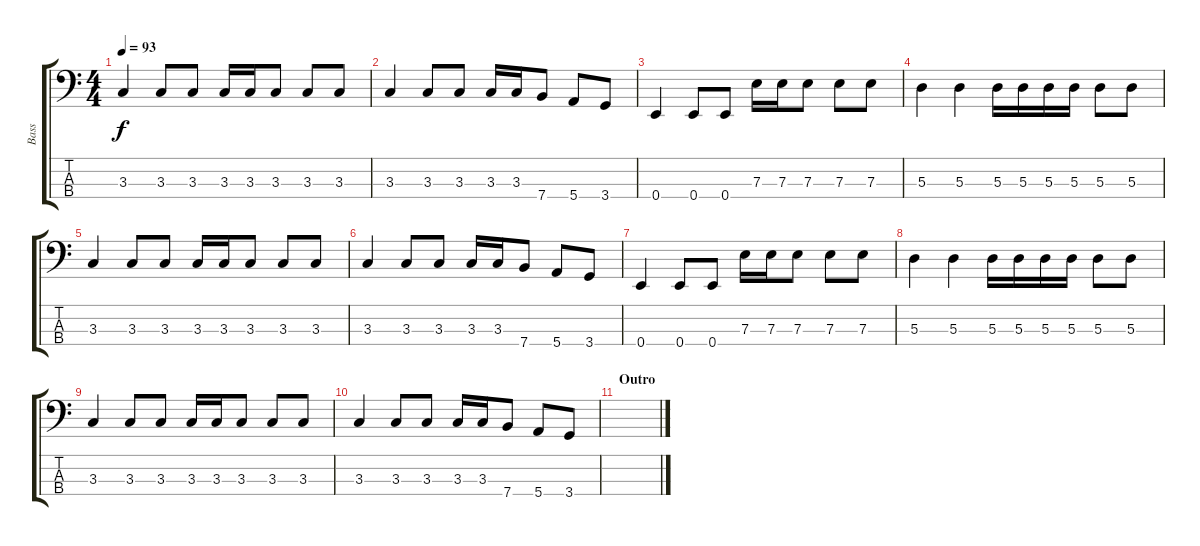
\track ("Bass" "Bass") {instrument electricbassfinger}
\staff {score tabs}
\tuning (G2 D2 A1 E1) {hide}
\ts (4 4)
\tempo 93
\clef f4
\ks c
3.3.4{dy f} 3.3.8 3.3.8 3.3.16 3.3.16 3.3.8 3.3.8 3.3.8 |
3.3.4 3.3.8 3.3.8 3.3.16 3.3.16 7.4.8 5.4.8 3.4.8 |
0.4.4 0.4.8 0.4.8 7.3.16 7.3.16 7.3.8 7.3.8 7.3.8 |
5.3.4 5.3.4 5.3.16 5.3.16 5.3.16 5.3.16 5.3.8 5.3.8 |
3.3.4 3.3.8 3.3.8 3.3.16 3.3.16 3.3.8 3.3.8 3.3.8 |
3.3.4 3.3.8 3.3.8 3.3.16 3.3.16 7.4.8 5.4.8 3.4.8 |
0.4.4 0.4.8 0.4.8 7.3.16 7.3.16 7.3.8 7.3.8 7.3.8 |
5.3.4 5.3.4 5.3.16 5.3.16 5.3.16 5.3.16 5.3.8 5.3.8 |
3.3.4 3.3.8 3.3.8 3.3.16 3.3.16 3.3.8 3.3.8 3.3.8 |
3.3.4 3.3.8 3.3.8 3.3.16 3.3.16 7.4.8 5.4.8 3.4.8 |
\section ("" "Outro")
